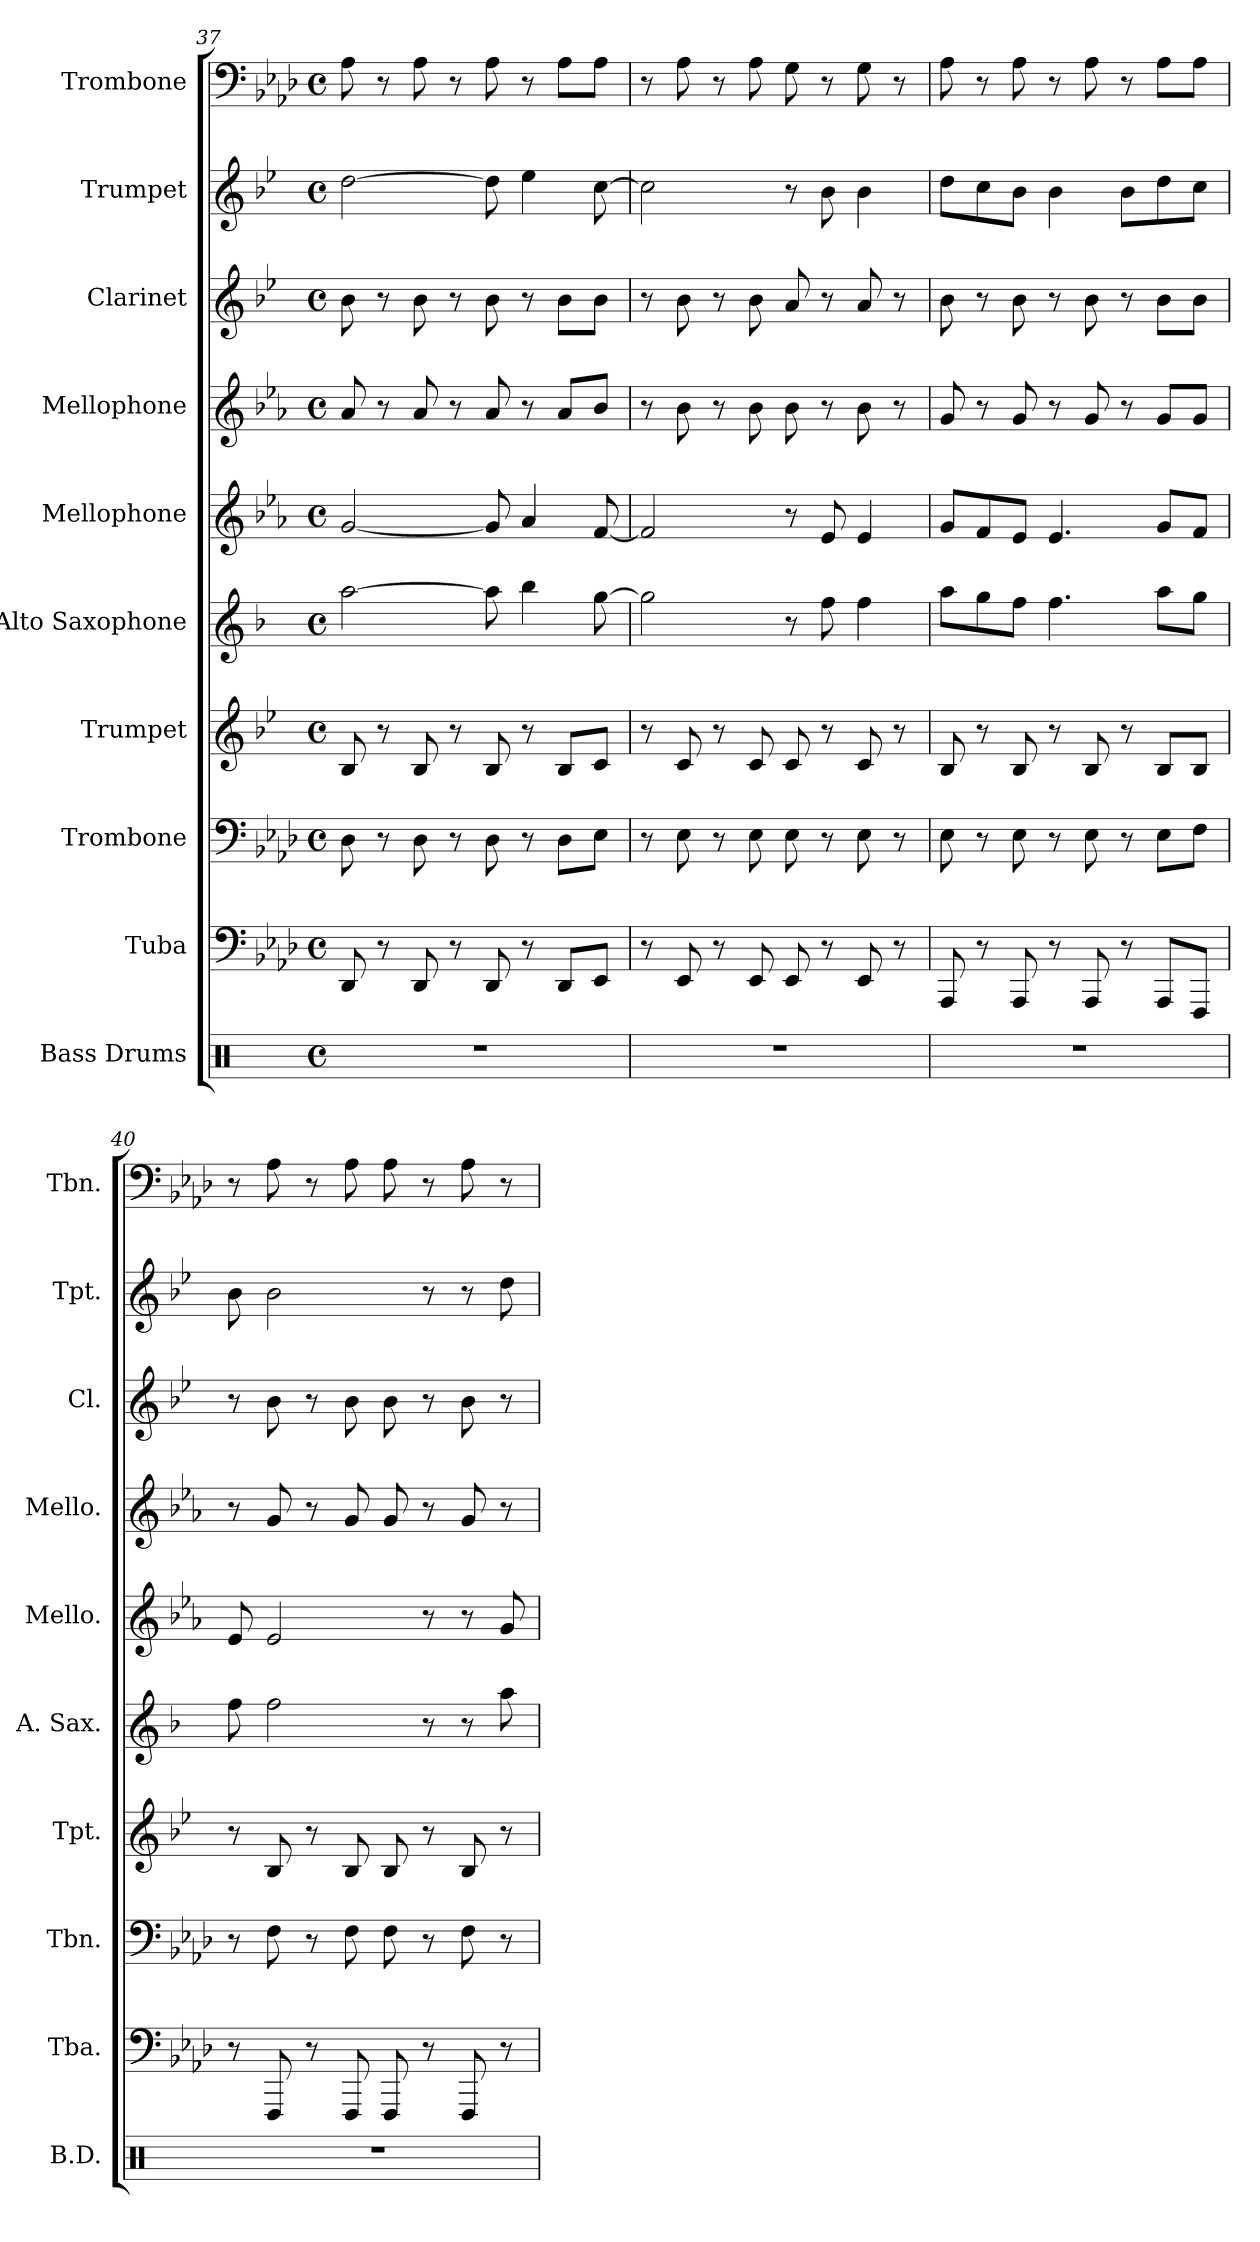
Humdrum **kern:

**kern	**kern	**kern	**kern	**kern	**kern	**kern	**kern	**kern	**kern
*part10	*part9	*part8	*part7	*part6	*part5	*part4	*part3	*part2	*part1
*staff10	*staff9	*staff8	*staff7	*staff6	*staff5	*staff4	*staff3	*staff2	*staff1
*I"Bass Drums	*I"Tuba	*I"Trombone	*I"Trumpet	*I"Alto Saxophone	*I"Mellophone	*I"Mellophone	*I"Clarinet	*I"Trumpet	*I"Trombone
*I'B.D.	*I'Tba.	*I'Tbn.	*I'Tpt.	*I'A. Sax.	*I'Mello.	*I'Mello.	*I'Cl.	*I'Tpt.	*I'Tbn.
*clefX	*clefF4	*clefF4	*clefG2	*clefG2	*clefG2	*clefG2	*clefG2	*clefG2	*clefF4
*	*	*	*ITrd1c2	*ITrd5c9	*ITrd4c7	*ITrd4c7	*ITrd1c2	*ITrd1c2	*
*k[]	*k[b-e-a-d-]	*k[b-e-a-d-]	*k[b-e-a-d-]	*k[b-e-a-d-]	*k[b-e-a-d-]	*k[b-e-a-d-]	*k[b-e-a-d-]	*k[b-e-a-d-]	*k[b-e-a-d-]
*M4/4	*M4/4	*M4/4	*M4/4	*M4/4	*M4/4	*M4/4	*M4/4	*M4/4	*M4/4
*met(c)	*met(c)	*met(c)	*met(c)	*met(c)	*met(c)	*met(c)	*met(c)	*met(c)	*met(c)
=37	=37	=37	=37	=37	=37	=37	=37	=37	=37
1r	8DD-/	8D-\	8A-/	[2cc\	[2c/	8d-/	8a-\	[2cc\	8A-\
.	8r	8r	8r	.	.	8r	8r	.	8r
.	8DD-/	8D-\	8A-/	.	.	8d-/	8a-\	.	8A-\
.	8r	8r	8r	.	.	8r	8r	.	8r
.	8DD-/	8D-\	8A-/	8cc\]	8c/]	8d-/	8a-\	8cc\]	8A-\
.	8r	8r	8r	4dd-\	4d-/	8r	8r	4dd-\	8r
.	8DD-/L	8D-\L	8A-/L	.	.	8d-/L	8a-\L	.	8A-\L
.	8EE-/J	8E-\J	8B-/J	[8b-\	[8B-/	8e-/J	8a-\J	[8b-\	8A-\J
=38	=38	=38	=38	=38	=38	=38	=38	=38	=38
1r	8r	8r	8r	2b-\]	2B-/]	8r	8r	2b-\]	8r
.	8EE-/	8E-\	8B-/	.	.	8e-\	8a-\	.	8A-\
.	8r	8r	8r	.	.	8r	8r	.	8r
.	8EE-/	8E-\	8B-/	.	.	8e-\	8a-\	.	8A-\
.	8EE-/	8E-\	8B-/	8r	8r	8e-\	8g/	8r	8G\
.	8r	8r	8r	8a-\	8A-/	8r	8r	8a-\	8r
.	8EE-/	8E-\	8B-/	4a-\	4A-/	8e-\	8g/	4a-\	8G\
.	8r	8r	8r	.	.	8r	8r	.	8r
=39	=39	=39	=39	=39	=39	=39	=39	=39	=39
1r	8AAA-/	8E-\	8A-/	8cc\L	8c/L	8c/	8a-\	8cc\L	8A-\
.	8r	8r	8r	8b-\	8B-/	8r	8r	8b-\	8r
.	8AAA-/	8E-\	8A-/	8a-\J	8A-/J	8c/	8a-\	8a-\J	8A-\
.	8r	8r	8r	4.a-\	4.A-/	8r	8r	4a-\	8r
.	8AAA-/	8E-\	8A-/	.	.	8c/	8a-\	.	8A-\
.	8r	8r	8r	.	.	8r	8r	8a-\L	8r
.	8AAA-/L	8E-\L	8A-/L	8cc\L	8c/L	8c/L	8a-\L	8cc\	8A-\L
.	8FFF/J	8F\J	8A-/J	8b-\J	8B-/J	8c/J	8a-\J	8b-\J	8A-\J
!!LO:PB:g=z
=40	=40	=40	=40	=40	=40	=40	=40	=40	=40
1r	8r	8r	8r	8a-\	8A-/	8r	8r	8a-\	8r
.	8FFF/	8F\	8A-/	2a-\	2A-/	8c/	8a-\	2a-\	8A-\
.	8r	8r	8r	.	.	8r	8r	.	8r
.	8FFF/	8F\	8A-/	.	.	8c/	8a-\	.	8A-\
.	8FFF/	8F\	8A-/	.	.	8c/	8a-\	.	8A-\
.	8r	8r	8r	8r	8r	8r	8r	8r	8r
.	8FFF/	8F\	8A-/	8r	8r	8c/	8a-\	8r	8A-\
.	8r	8r	8r	8cc\	8c/	8r	8r	8cc\	8r
=	=	=	=	=	=	=	=	=	=
*-	*-	*-	*-	*-	*-	*-	*-	*-	*-
